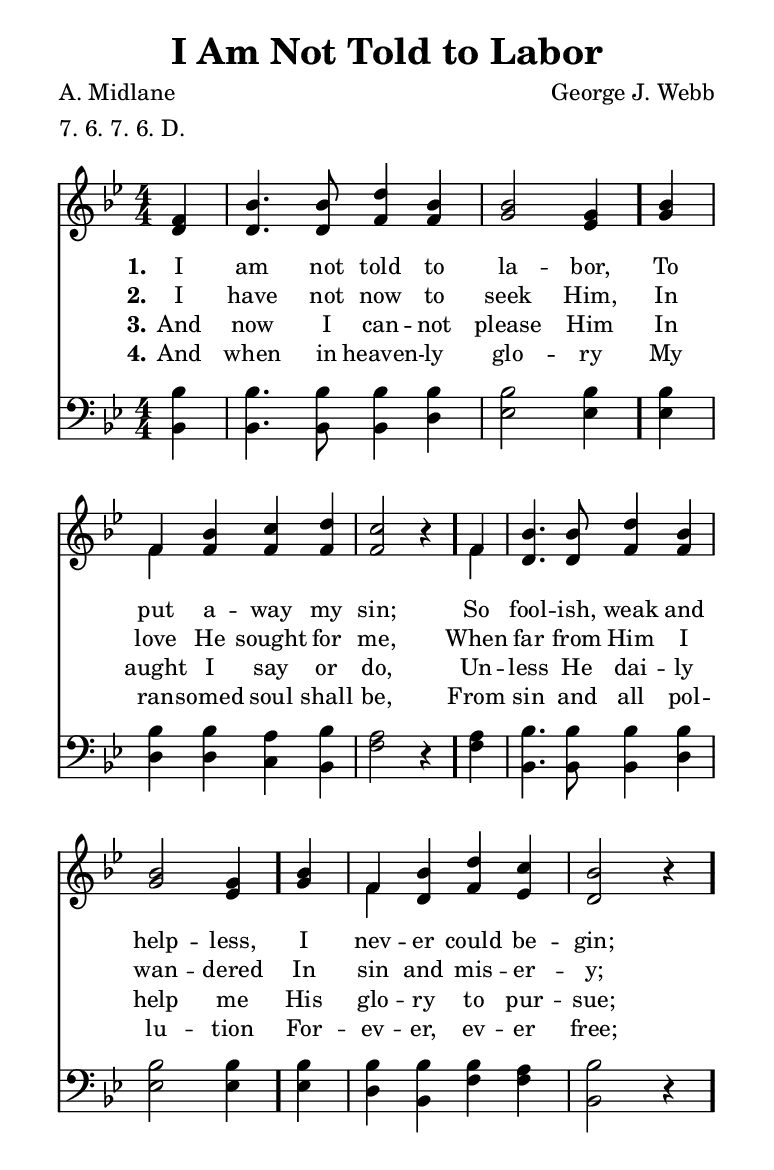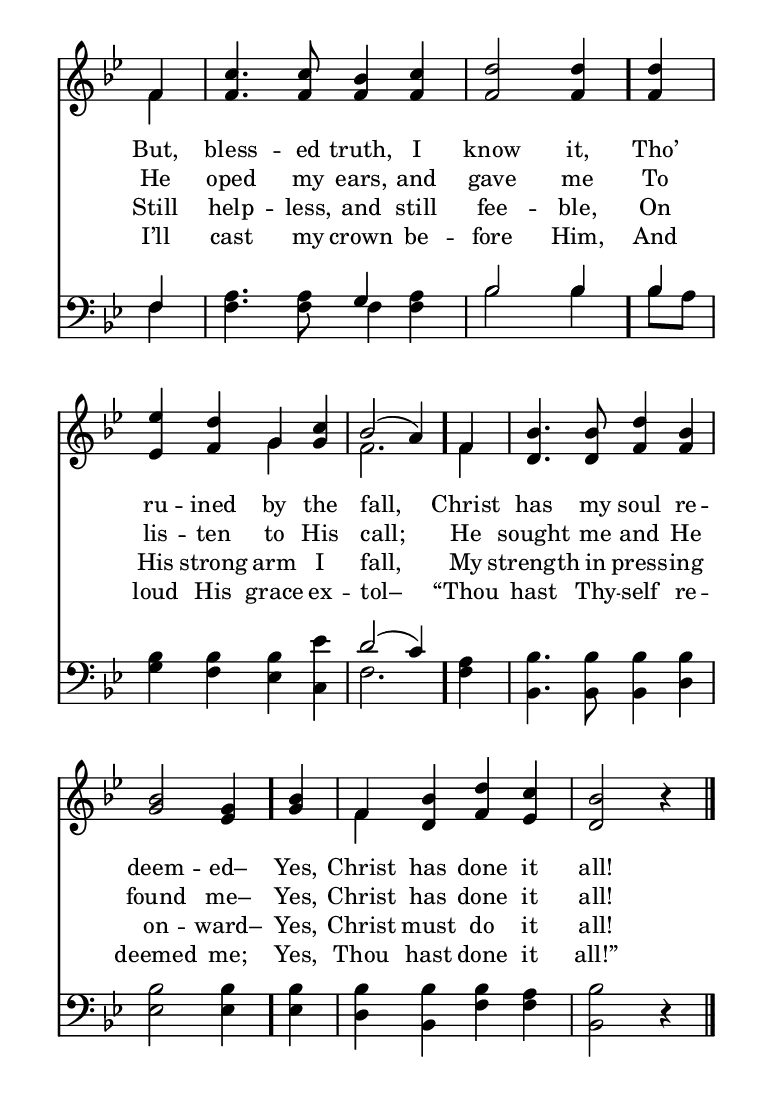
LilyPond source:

\include "common/global.ily"
\paper {
  \include "common/paper.ily"
}

\header{
  %gospel
  hymnnumber = "220"
  title = "I Am Not Told to Labor"
  tunename = "Webb"
  meter = "7. 6. 7. 6. D."
  poet = "A. Midlane"
  composer = "George J. Webb"
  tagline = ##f
}

global = {
  \include "common/overrides.ily"
  \override Staff.TimeSignature.style = #'numbered
  \time 4/4
  \override Score.MetronomeMark.transparent = ##t % hide all fermata changes too
  \tempo 4=90
  \key bes \major
  \partial 4
  \autoBeamOff
}

patternA = { c4 | c4. c8 c4 c | c2 c4 }
patternB = { c4 | c c c c | c2 c4 }
patternC = { c4 | c4 c c, c | c2( c4) }
patternD = { c4 | c4 c c, c | c2. }
patternE = { c8[ c] | c4 c c, c | c2. }

notesSoprano = {
\global
\relative c' {

  f4 | bes4. bes8 d4 bes | bes2 g4
  bes4 | f bes c d | c2 r4 \eogbreak
  f,4 | bes4. bes8 d4 bes | bes2 g4
  bes4 | f bes d c | bes2 r4 \eogbreak

  f4 | c'4. c8 bes4 c | d2 d4
  d4 | ees4 d g, c | bes2( a4) \eogbreak
  f4 | bes4. bes8 d4 bes | bes2 g4
  bes4 | f bes d c | bes2 r4

  \bar "|."

}
}

notesAlto = {
\global
\relative e' {

  \changePitch \patternA { d | d d f f | g ees }
  \changePitch \patternB { g | f f f f | f r }
  \changePitch \patternA { f | d d f f | g ees }
  \changePitch \patternB { g | f d f ees | d r }

  \changePitch \patternA { f | f f f f | f f }
  \changePitch \patternD { f | ees f g g | f }
  \changePitch \patternA { f | d d f f | g ees }
  \changePitch \patternB { g | f d f ees | d r }

}
}

notesTenor = {
\global
\relative a {

  \changePitch \patternA { bes | bes bes bes bes | bes bes }
  \changePitch \patternB { bes | bes bes a bes | a r }
  \changePitch \patternA { a | bes bes bes bes | bes bes }
  \changePitch \patternB { bes | bes bes bes a | bes r }

  \changePitch \patternA { f | a a g a | bes bes }
  \changePitch \patternC { bes | bes bes bes ees | d c }
  \changePitch \patternA { a | bes bes bes bes | bes bes }
  \changePitch \patternB { bes | bes bes bes a | bes r }

}
}

notesBass = {
\global
\relative f, {

  \changePitch \patternA { bes | bes bes bes d | ees ees }
  \changePitch \patternB { ees | d d c bes | f' r }
  \changePitch \patternA { f | bes, bes bes d | ees ees }
  \changePitch \patternB { ees | d bes f' f | bes, r }

  \changePitch \patternA { f' | f f f f | bes bes }
  \changePitch \patternE { bes a | g f ees c | f }
  \changePitch \patternA { f | bes, bes bes d | ees ees }
  \changePitch \patternB { ees | d bes f' f | bes, r }

}
}

wordsA = \lyricmode {
\set stanza = "1."

I am not told to la -- bor, \bar "."
To put a -- way my sin; \bar "."
So fool -- ish, weak and help -- less, \bar "."
I nev -- er could be -- gin; \bar "."
But, bless -- ed truth, I know it, \bar "."
Tho’ ru -- ined by the fall, \bar "."
Christ has my soul re -- deem -- ed– \bar "."
Yes, Christ has done it all! \bar "."

}

wordsB = \lyricmode {
\set stanza = "2."

I have not now to seek Him,
In love He sought for me,
When far from Him I wan -- dered
In sin and mis -- er -- y;
He oped my ears, and gave me
To lis -- ten to His call;
He sought me and He found me–
Yes, Christ has done it all!

}

wordsC = \lyricmode {
\set stanza = "3."

And now I can -- not please Him
In aught I say or do,
Un -- less He dai -- ly help me
His glo -- ry to pur -- sue;
Still help -- less, and still fee -- ble,
On His strong arm I fall,
My strength in press -- ing on -- ward–
Yes, Christ must do it all!

}

wordsD = \lyricmode {
\set stanza = "4."

And when in heaven -- ly glo -- ry
My ran -- somed soul shall be,
From sin and all pol -- lu -- tion
For -- ev -- er, ev -- er free;
I’ll cast my crown be -- fore Him,
And loud His grace ex -- tol–
“Thou hast Thy -- self re -- deemed me;
Yes, Thou hast done it all!”

}

\score {
  \context ChoirStaff <<
    \context Staff = upper <<
      \set Staff.autoBeaming = ##f
      \set ChoirStaff.systemStartDelimiter = #'SystemStartBar
      \set ChoirStaff.printPartCombineTexts = ##f
      \partcombine #'(2 . 9) \notesSoprano \notesAlto
      \context NullVoice = sopranos { \voiceOne << \notesSoprano >> }
      \context NullVoice = altos { \voiceTwo << \notesAlto >> }
      \context Lyrics = one   \lyricsto sopranos \wordsA
      \context Lyrics = two   \lyricsto sopranos \wordsB
      \context Lyrics = three \lyricsto sopranos \wordsC
      \context Lyrics = four  \lyricsto sopranos \wordsD
    >>
    \context Staff = men <<
      \set Staff.autoBeaming = ##f
      \clef bass
      \set ChoirStaff.printPartCombineTexts = ##f
      \partcombine #'(2 . 9) \notesTenor \notesBass
      \context NullVoice = tenors { \voiceOne << \notesTenor >> }
      \context NullVoice = basses { \voiceTwo << \notesBass >> }
    >>
  >>
  \layout {
    \include "common/layout.ily"
  }
  \midi{
    \include "common/midi.ily"
  }
}

\version "2.19.49"  % necessary for upgrading to future LilyPond versions.

% vi:set et ts=2 sw=2 ai nocindent syntax=lilypond:
